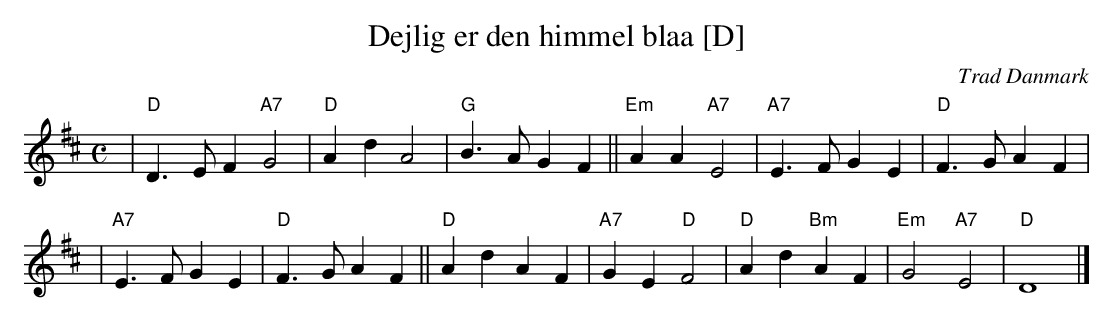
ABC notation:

X:1
T: Dejlig er den himmel blaa [D]
O: Trad Danmark
M: C
L: 1/4
K: D
| "D"D>E F"A7"G2 \
| "D"Ad A2 \
| "G"B>A GF \
|| "Em"AA "A7"E2 \
| "A7"E>F GE \
| "D"F>G AF |
| "A7"E>F GE \
| "D"F>G AF \
|| "D"Ad AF \
| "A7"GE "D"F2 \
| "D"Ad "Bm"AF \
| "Em"G2 "A7"E2 \
| "D"D4 |]
